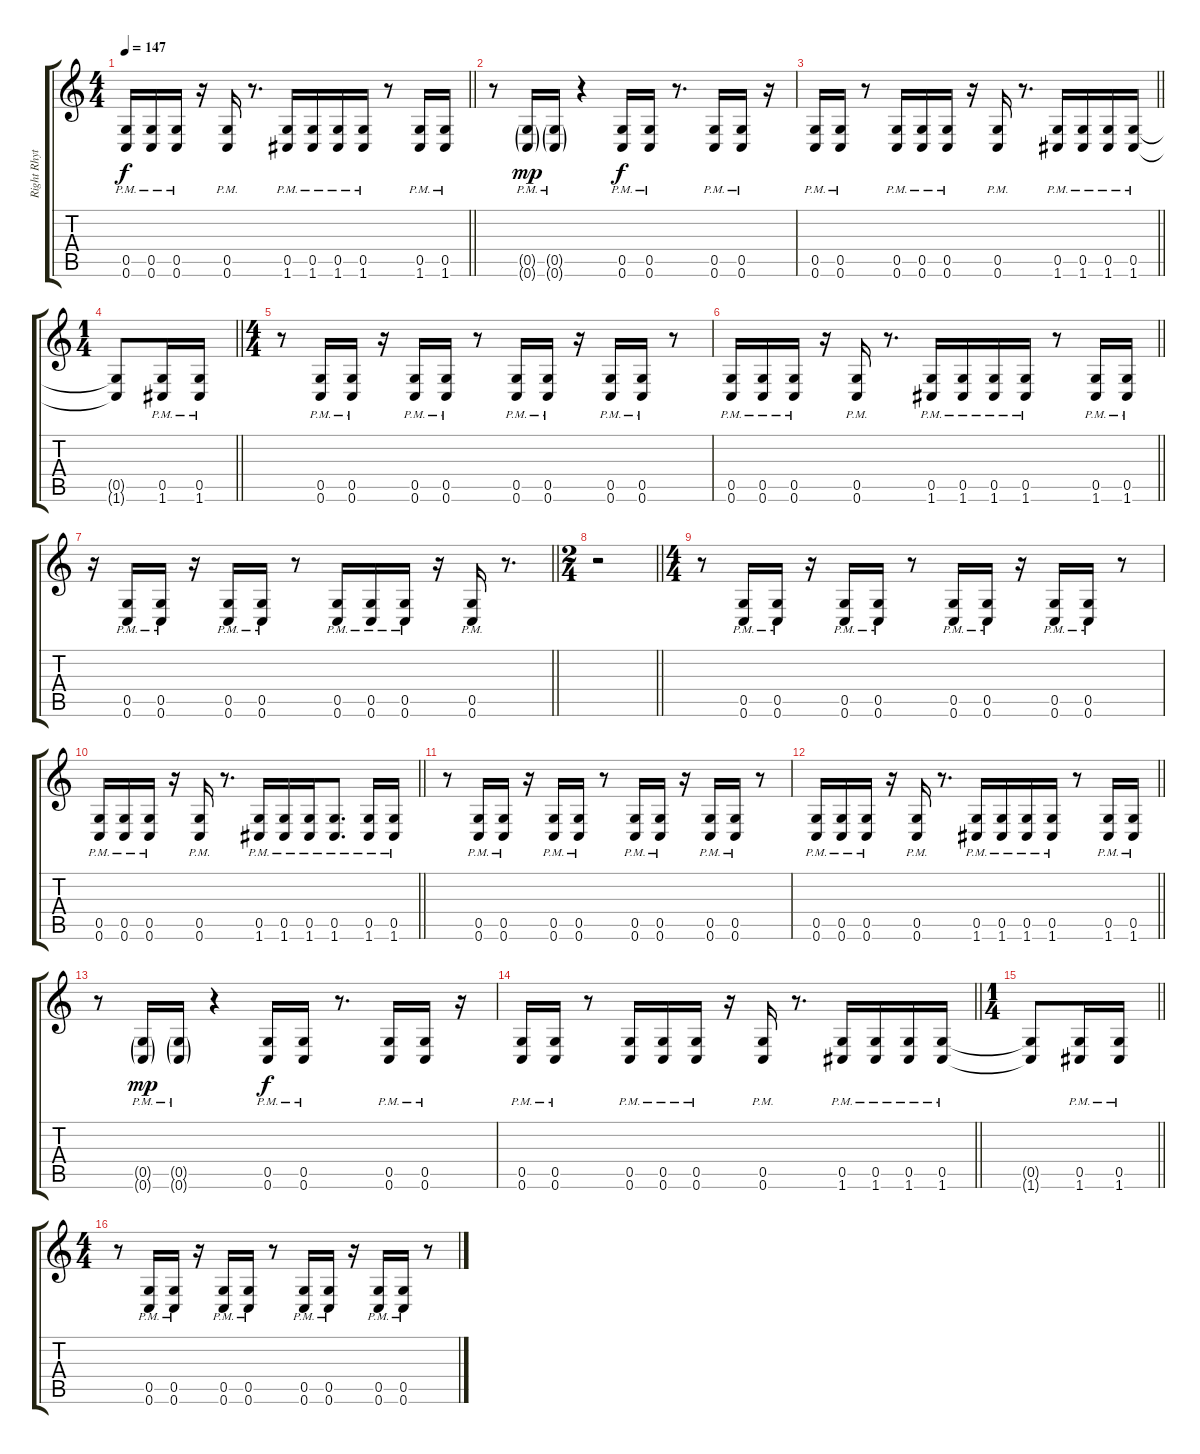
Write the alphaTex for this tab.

\track ("Right Rhythm" "Right Rhyt") {instrument distortionguitar}
\staff {score tabs}
\tuning (D4 A3 F3 C3 G2 C2) {hide}
\ts (4 4)
\tempo 147
\clef g2
\barLineRight lightlight
\ks c
(0.5{pm} 0.6{pm}).16{dy f} (0.5{pm} 0.6{pm}).16 (0.5{pm} 0.6{pm}).16 r.16 (0.5{pm} 0.6{pm}).16 r.8{d} (0.5{pm} 1.6{pm}).16 (0.5{pm} 1.6{pm}).16 (0.5{pm} 1.6{pm}).16 (0.5{pm} 1.6{pm}).16 r.8 (0.5{pm} 1.6{pm}).16 (0.5{pm} 1.6{pm}).16 |
r.8 (0.5{g pm} 0.6{g pm}).16{dy mp volume 0} (0.5{g pm} 0.6{g pm}).16 r.4 (0.5{pm} 0.6{pm}).16{dy f volume 16} (0.5{pm} 0.6{pm}).16 r.8{d} (0.5{pm} 0.6{pm}).16 (0.5{pm} 0.6{pm}).16 r.16 |
\barLineRight lightlight
(0.5{pm} 0.6{pm}).16 (0.5{pm} 0.6{pm}).16 r.8 (0.5{pm} 0.6{pm}).16 (0.5{pm} 0.6{pm}).16 (0.5{pm} 0.6{pm}).16 r.16 (0.5{pm} 0.6{pm}).16 r.8{d} (0.5{pm} 1.6{pm}).16 (0.5{pm} 1.6{pm}).16 (0.5{pm} 1.6{pm}).16 (0.5{pm} 1.6{pm}).16 |
\ts (1 4)
\barLineRight lightlight
(0.5{t} 1.6{t}).8 (0.5{pm} 1.6{pm}).16 (0.5{pm} 1.6{pm}).16 |
\ts (4 4)
r.8 (0.5{pm} 0.6{pm}).16 (0.5{pm} 0.6{pm}).16 r.16 (0.5{pm} 0.6{pm}).16 (0.5{pm} 0.6{pm}).16 r.8 (0.5{pm} 0.6{pm}).16 (0.5{pm} 0.6{pm}).16 r.16 (0.5{pm} 0.6{pm}).16 (0.5{pm} 0.6{pm}).16 r.8 |
\barLineRight lightlight
(0.5{pm} 0.6{pm}).16 (0.5{pm} 0.6{pm}).16 (0.5{pm} 0.6{pm}).16 r.16 (0.5{pm} 0.6{pm}).16 r.8{d} (0.5{pm} 1.6{pm}).16 (0.5{pm} 1.6{pm}).16 (0.5{pm} 1.6{pm}).16 (0.5{pm} 1.6{pm}).16 r.8 (0.5{pm} 1.6{pm}).16 (0.5{pm} 1.6{pm}).16 |
\barLineRight lightlight
r.16 (0.5{pm} 0.6{pm}).16 (0.5{pm} 0.6{pm}).16 r.16 (0.5{pm} 0.6{pm}).16 (0.5{pm} 0.6{pm}).16 r.8 (0.5{pm} 0.6{pm}).16 (0.5{pm} 0.6{pm}).16 (0.5{pm} 0.6{pm}).16 r.16 (0.5{pm} 0.6{pm}).16 r.8{d} |
\ts (2 4)
\barLineRight lightlight
r.2 |
\ts (4 4)
r.8 (0.5{pm} 0.6{pm}).16 (0.5{pm} 0.6{pm}).16 r.16 (0.5{pm} 0.6{pm}).16 (0.5{pm} 0.6{pm}).16 r.8 (0.5{pm} 0.6{pm}).16 (0.5{pm} 0.6{pm}).16 r.16 (0.5{pm} 0.6{pm}).16 (0.5{pm} 0.6{pm}).16 r.8 |
\barLineRight lightlight
(0.5{pm} 0.6{pm}).16 (0.5{pm} 0.6{pm}).16 (0.5{pm} 0.6{pm}).16 r.16 (0.5{pm} 0.6{pm}).16 r.8{d} (0.5{pm} 1.6{pm}).16 (0.5{pm} 1.6{pm}).16 (0.5{pm} 1.6{pm}).16 (0.5{pm} 1.6{pm}).8{d} (0.5{pm} 1.6{pm}).16 (0.5{pm} 1.6{pm}).16 |
r.8 (0.5{pm} 0.6{pm}).16 (0.5{pm} 0.6{pm}).16 r.16 (0.5{pm} 0.6{pm}).16 (0.5{pm} 0.6{pm}).16 r.8 (0.5{pm} 0.6{pm}).16 (0.5{pm} 0.6{pm}).16 r.16 (0.5{pm} 0.6{pm}).16 (0.5{pm} 0.6{pm}).16 r.8 |
\barLineRight lightlight
(0.5{pm} 0.6{pm}).16 (0.5{pm} 0.6{pm}).16 (0.5{pm} 0.6{pm}).16 r.16 (0.5{pm} 0.6{pm}).16 r.8{d} (0.5{pm} 1.6{pm}).16 (0.5{pm} 1.6{pm}).16 (0.5{pm} 1.6{pm}).16 (0.5{pm} 1.6{pm}).16 r.8 (0.5{pm} 1.6{pm}).16 (0.5{pm} 1.6{pm}).16 |
r.8 (0.5{g pm} 0.6{g pm}).16{dy mp volume 0} (0.5{g pm} 0.6{g pm}).16 r.4 (0.5{pm} 0.6{pm}).16{dy f volume 16} (0.5{pm} 0.6{pm}).16 r.8{d} (0.5{pm} 0.6{pm}).16 (0.5{pm} 0.6{pm}).16 r.16 |
\barLineRight lightlight
(0.5{pm} 0.6{pm}).16 (0.5{pm} 0.6{pm}).16 r.8 (0.5{pm} 0.6{pm}).16 (0.5{pm} 0.6{pm}).16 (0.5{pm} 0.6{pm}).16 r.16 (0.5{pm} 0.6{pm}).16 r.8{d} (0.5{pm} 1.6{pm}).16 (0.5{pm} 1.6{pm}).16 (0.5{pm} 1.6{pm}).16 (0.5{pm} 1.6{pm}).16 |
\ts (1 4)
\barLineRight lightlight
(0.5{t} 1.6{t}).8 (0.5{pm} 1.6{pm}).16 (0.5{pm} 1.6{pm}).16 |
\ts (4 4)
r.8 (0.5{pm} 0.6{pm}).16 (0.5{pm} 0.6{pm}).16 r.16 (0.5{pm} 0.6{pm}).16 (0.5{pm} 0.6{pm}).16 r.8 (0.5{pm} 0.6{pm}).16 (0.5{pm} 0.6{pm}).16 r.16 (0.5{pm} 0.6{pm}).16 (0.5{pm} 0.6{pm}).16 r.8
